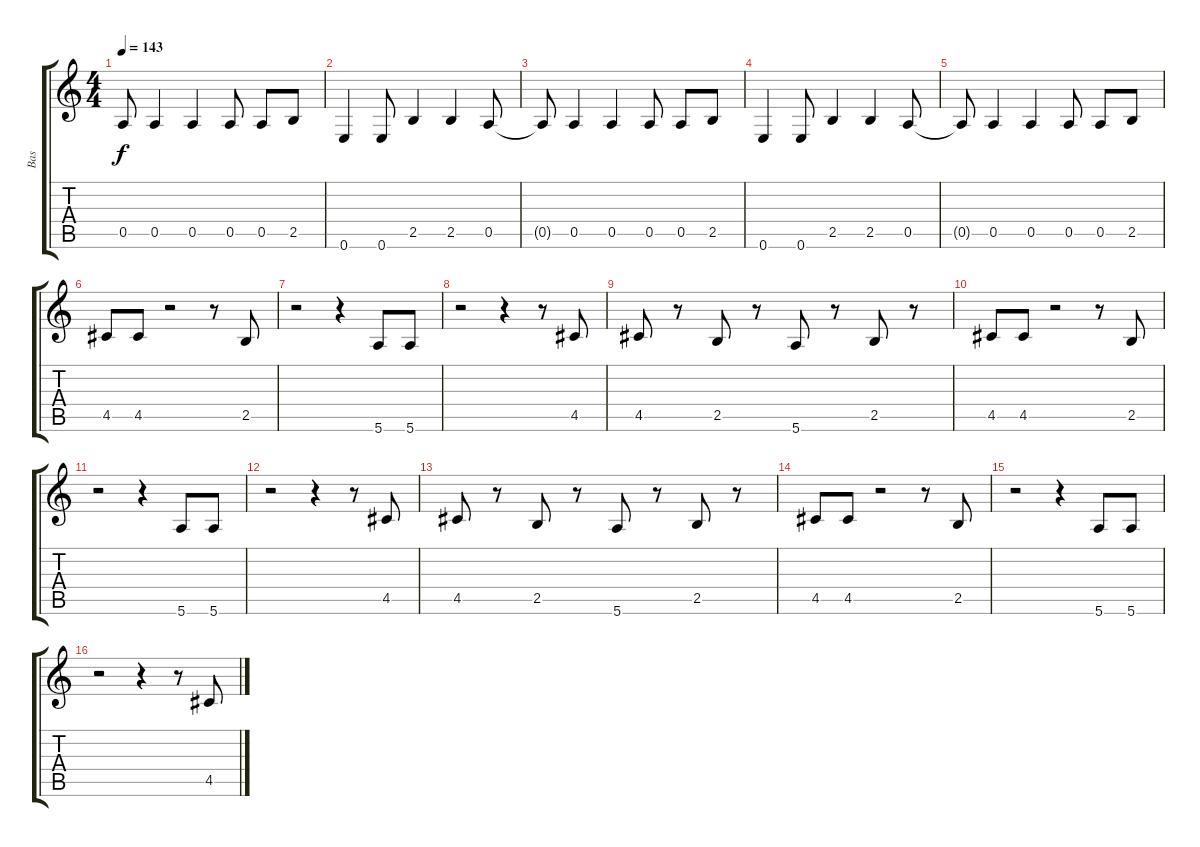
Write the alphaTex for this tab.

\track ("Bas" "Bas") {instrument electricbasspick}
\staff {score tabs}
\tuning (E4 B3 G3 D3 A2 E2) {hide}
\ts (4 4)
\tempo 143
\clef g2
\ks c
0.5{t}.8{dy f} 0.5.4 0.5.4 0.5.8 0.5.8 2.5.8 |
0.6.4 0.6.8 2.5.4 2.5.4 0.5.8 |
0.5{t}.8 0.5.4 0.5.4 0.5.8 0.5.8 2.5.8 |
0.6.4 0.6.8 2.5.4 2.5.4 0.5.8 |
0.5{t}.8 0.5.4 0.5.4 0.5.8 0.5.8 2.5.8 |
4.5.8 4.5.8 r.2 r.8 2.5.8 |
r.2 r.4 5.6.8 5.6.8 |
r.2 r.4 r.8 4.5.8 |
4.5.8 r.8 2.5.8 r.8 5.6.8 r.8 2.5.8 r.8 |
4.5.8 4.5.8 r.2 r.8 2.5.8 |
r.2 r.4 5.6.8 5.6.8 |
r.2 r.4 r.8 4.5.8 |
4.5.8 r.8 2.5.8 r.8 5.6.8 r.8 2.5.8 r.8 |
4.5.8 4.5.8 r.2 r.8 2.5.8 |
r.2 r.4 5.6.8 5.6.8 |
r.2 r.4 r.8 4.5.8
